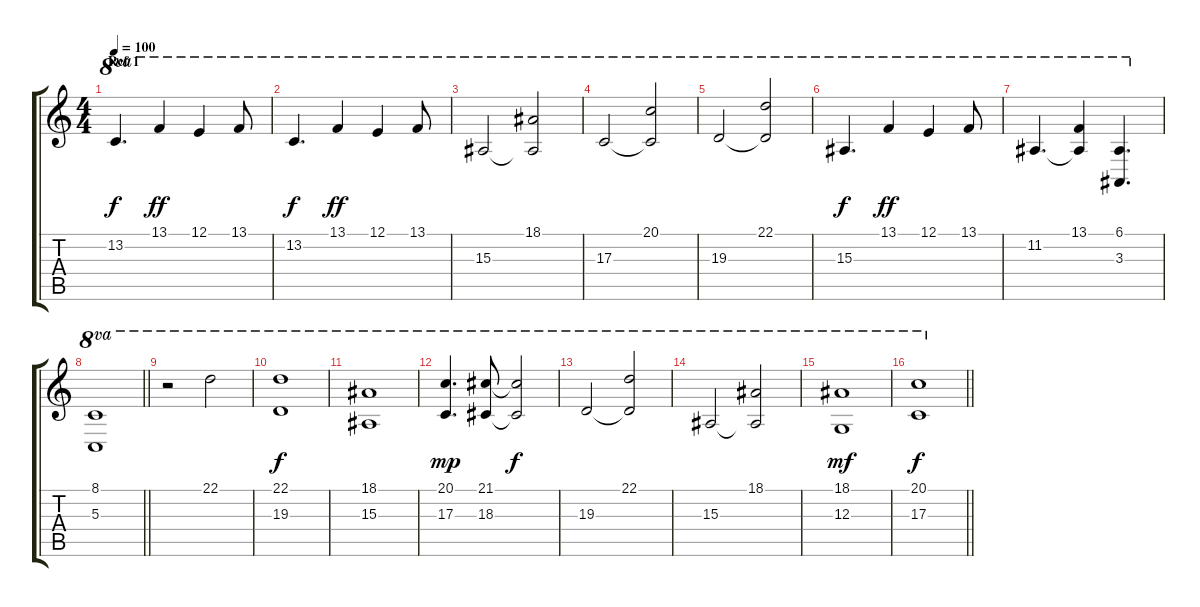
\track "" {instrument pad8sweep}
\staff {score tabs}
\tuning (E4 B3 G3 D3 A2 E2) {hide}
\ts (4 4)
\section ("" "Ref 1")
\tempo 100
\clef g2
\ks c
13.2.4{d ot 8va dy f} 13.1.4{ot 8va dy ff} 12.1.4{ot 8va} 13.1.8{ot 8va} |
13.2.4{d ot 8va dy f} 13.1.4{ot 8va dy ff} 12.1.4{ot 8va} 13.1.8{ot 8va} |
15.3.2{ot 8va} (18.1 15.3{t}).2{ot 8va} |
17.3.2{ot 8va} (20.1 17.3{t}).2{ot 8va} |
19.3.2{ot 8va} (22.1 19.3{t}).2{ot 8va} |
15.3.4{d ot 8va dy f} 13.1.4{ot 8va dy ff} 12.1.4{ot 8va} 13.1.8{ot 8va} |
11.2.4{d ot 8va} (13.1 11.2{t}).4{ot 8va} (6.1 3.3).4{d ot 8va} |
\barLineRight lightlight
(8.1 5.3).1{ot 8va} |
r.2{ot 8va} 22.1.2{ot 8va} |
(22.1 19.3).1{ot 8va dy f} |
(18.1 15.3).1{ot 8va} |
(20.1 17.3).4{d ot 8va dy mp} (21.1 18.3).8{ot 8va} (21.1{t} 18.3{t}).2{ot 8va dy f} |
19.3.2{ot 8va} (22.1 19.3{t}).2{ot 8va} |
15.3.2{ot 8va} (18.1 15.3{t}).2{ot 8va} |
(18.1 12.3).1{ot 8va dy mf} |
\barLineRight lightlight
(20.1 17.3).1{ot 8va dy f}
